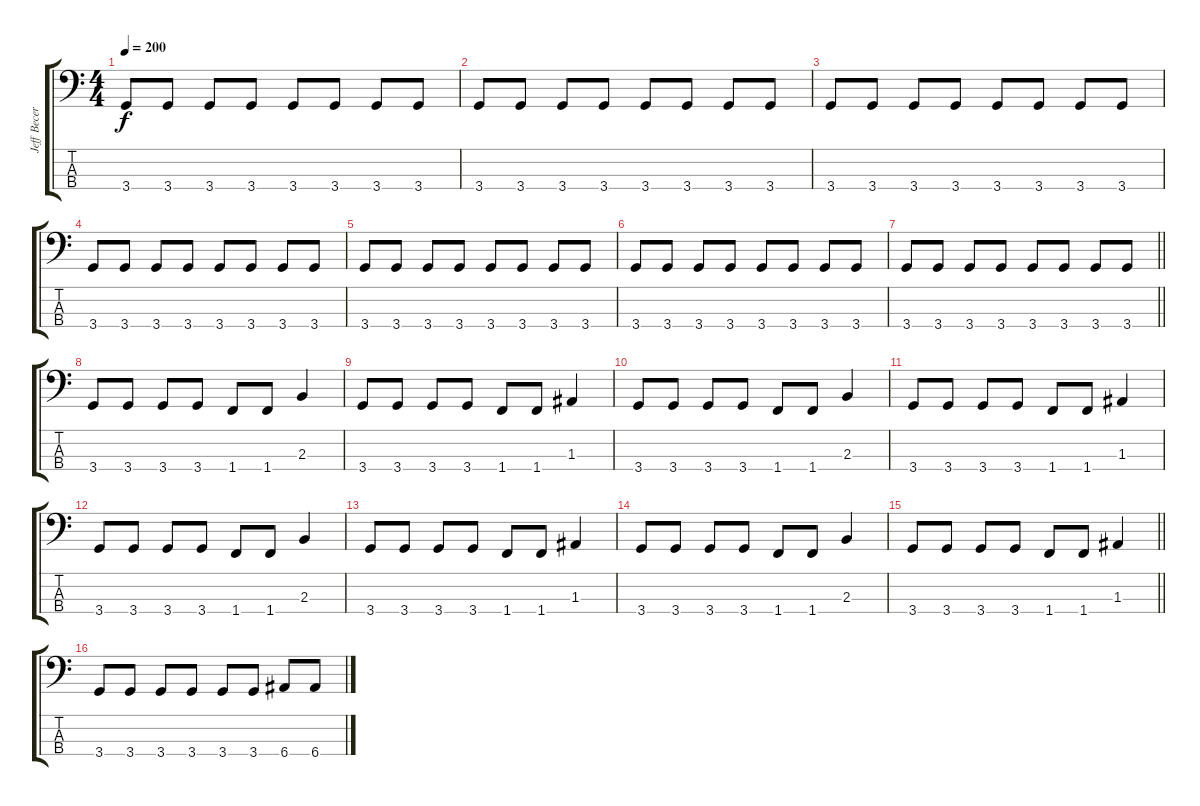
\track ("Jeff Becerra" "Jeff Becer") {instrument electricbassfinger}
\staff {score tabs}
\tuning (G2 D2 A1 E1) {hide}
\ts (4 4)
\tempo 200
\clef f4
\ks c
3.4.8{dy f} 3.4.8 3.4.8 3.4.8 3.4.8 3.4.8 3.4.8 3.4.8 |
3.4.8 3.4.8 3.4.8 3.4.8 3.4.8 3.4.8 3.4.8 3.4.8 |
3.4.8 3.4.8 3.4.8 3.4.8 3.4.8 3.4.8 3.4.8 3.4.8 |
3.4.8 3.4.8 3.4.8 3.4.8 3.4.8 3.4.8 3.4.8 3.4.8 |
3.4.8 3.4.8 3.4.8 3.4.8 3.4.8 3.4.8 3.4.8 3.4.8 |
3.4.8 3.4.8 3.4.8 3.4.8 3.4.8 3.4.8 3.4.8 3.4.8 |
\barLineRight lightlight
3.4.8 3.4.8 3.4.8 3.4.8 3.4.8 3.4.8 3.4.8 3.4.8 |
3.4.8 3.4.8 3.4.8 3.4.8 1.4.8 1.4.8 2.3.4 |
3.4.8 3.4.8 3.4.8 3.4.8 1.4.8 1.4.8 1.3.4 |
3.4.8 3.4.8 3.4.8 3.4.8 1.4.8 1.4.8 2.3.4 |
3.4.8 3.4.8 3.4.8 3.4.8 1.4.8 1.4.8 1.3.4 |
3.4.8 3.4.8 3.4.8 3.4.8 1.4.8 1.4.8 2.3.4 |
3.4.8 3.4.8 3.4.8 3.4.8 1.4.8 1.4.8 1.3.4 |
3.4.8 3.4.8 3.4.8 3.4.8 1.4.8 1.4.8 2.3.4 |
\barLineRight lightlight
3.4.8 3.4.8 3.4.8 3.4.8 1.4.8 1.4.8 1.3.4 |
3.4.8 3.4.8 3.4.8 3.4.8 3.4.8 3.4.8 6.4.8 6.4.8
